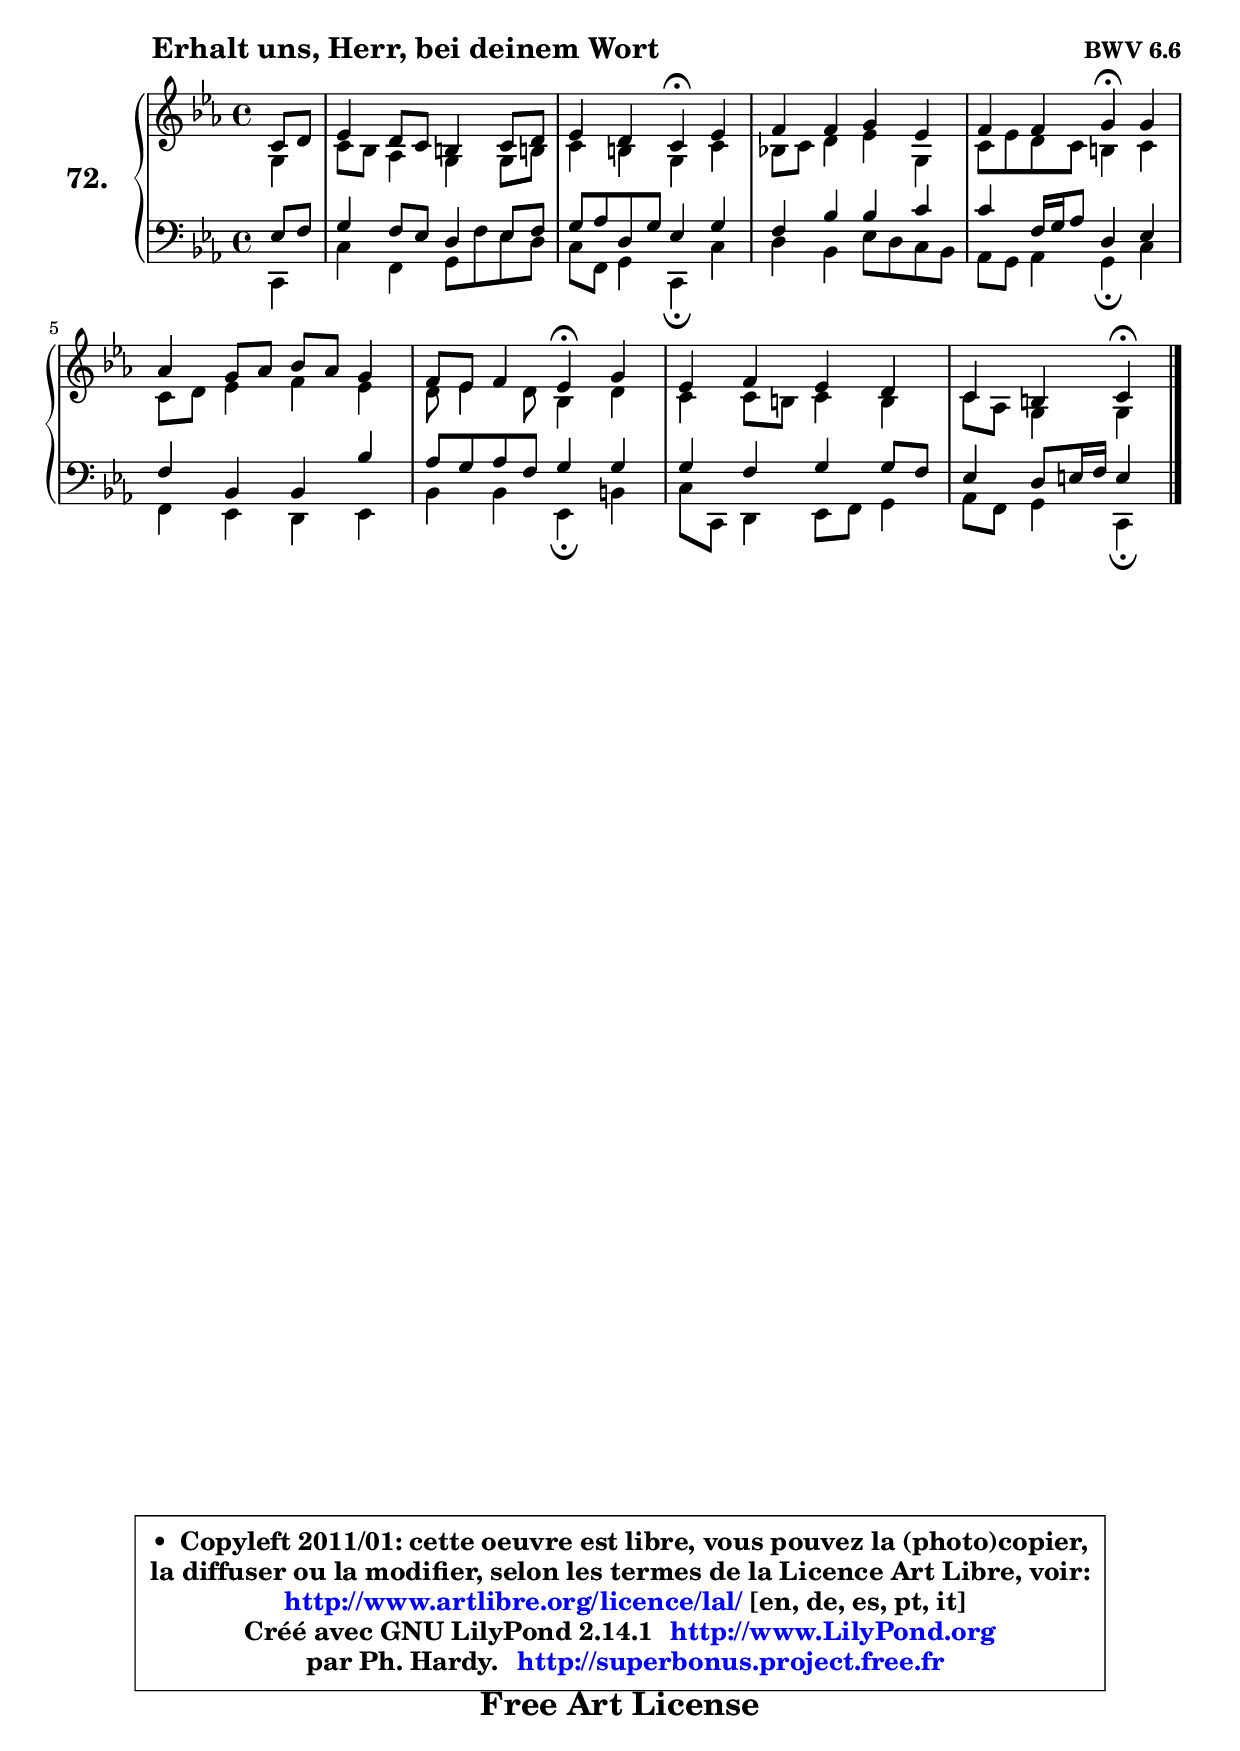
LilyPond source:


\version "2.14.1"

    \paper {
%	system-system-spacing #'padding = #0.1
%	score-system-spacing #'padding = #0.1
%	ragged-bottom = ##f
%	ragged-last-bottom = ##f
	}

    \header {
      opus = \markup { \bold "BWV 6.6" }
      piece = \markup { \hspace #9 \fontsize #2 \bold "Erhalt uns, Herr, bei deinem Wort" }
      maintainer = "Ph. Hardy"
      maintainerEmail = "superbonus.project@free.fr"
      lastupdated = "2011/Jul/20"
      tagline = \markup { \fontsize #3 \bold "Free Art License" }
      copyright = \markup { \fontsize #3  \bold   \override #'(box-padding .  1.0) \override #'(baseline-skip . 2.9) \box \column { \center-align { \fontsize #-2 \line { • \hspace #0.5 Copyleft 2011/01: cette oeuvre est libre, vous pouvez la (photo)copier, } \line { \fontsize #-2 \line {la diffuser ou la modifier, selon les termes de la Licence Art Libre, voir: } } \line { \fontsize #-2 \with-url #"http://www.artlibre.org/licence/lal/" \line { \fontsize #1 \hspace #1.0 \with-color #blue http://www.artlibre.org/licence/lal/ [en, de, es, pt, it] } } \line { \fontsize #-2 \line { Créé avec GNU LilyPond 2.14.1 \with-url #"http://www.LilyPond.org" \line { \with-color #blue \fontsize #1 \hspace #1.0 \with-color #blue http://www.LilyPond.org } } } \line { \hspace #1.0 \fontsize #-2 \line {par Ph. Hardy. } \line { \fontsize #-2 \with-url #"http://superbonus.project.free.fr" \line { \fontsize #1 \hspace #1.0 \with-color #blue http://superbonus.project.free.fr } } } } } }

	  }

  guidemidi = {
        r4 |
        R1 |
        r2 \tempo 4 = 30 r4 \tempo 4 = 78 r4 |
        R1 |
        r2 \tempo 4 = 30 r4 \tempo 4 = 78 r4 |
        R1 |
        r2 \tempo 4 = 30 r4 \tempo 4 = 78 r4 |
        R1 |
        r2 \tempo 4 = 30 r4 
	}

  upper = {
\displayLilyMusic \transpose g c {
	\time 4/4
	\key g \minor
	\clef treble
	\partial 4
	\voiceOne
	<< { 
	% SOPRANO
	\set Voice.midiInstrument = "acoustic grand"
	\relative c'' {
        g8 a |
        bes4 a8 g fis4 g8 a |
        bes4 a g\fermata bes |
        c4 c d bes |
        c4 c d\fermata d4 |
        es4 d8 es f es d4 |
        c8 bes c4 bes\fermata d4 |
        bes4 c bes a |
        g4 fis g\fermata
        \bar "|."
	} % fin de relative
	}

	\context Voice="1" { \voiceTwo 
	% ALTO
	\set Voice.midiInstrument = "acoustic grand"
	\relative c' {
        d4 |
        g8 f es4 d d8 fis! |
        g4 fis d g |
        f!8 g a4 bes d, |
        g8 bes a g fis4 g |
        g8 a bes4 c bes |
        a8 bes4 a8 f4 a |
        g4 g8 fis g4 fis |
        g8 es d4 d4
        \bar "|."
	} % fin de relative
	\oneVoice
	} >>
}
	}

    lower = {
\transpose g c {
	\time 4/4
	\key g \minor
	\clef bass
	\partial 4
	\voiceOne
	<< { 
	% TENOR
	\set Voice.midiInstrument = "acoustic grand"
	\relative c' {
        bes8 c |
        d4 c8 bes a4 bes8 c |
        d8 es a, d bes4 d |
        c4 f f g |
        g4 c,16 d es8 a,4 bes |
        c4 f, f f' |
        es8 d es c d4 d |
        d4 c d d8 c |
        bes4 a8 b16 c b4
        \bar "|."
	} % fin de relative
	}
	\context Voice="1" { \voiceTwo 
	% BASS
	\set Voice.midiInstrument = "acoustic grand"
	\relative c {
        g4 |
        g'4 c, d8 c' bes a |
        g8 c, d4 g,\fermata g' |
        a4 f bes8 a g f |
        es8 d es4 d4\fermata g |
        c,4 bes a bes |
        f'4 f bes,\fermata fis' |
        g8 g, a4 bes8 c d4 |
        es8 c d4 g,\fermata
        \bar "|."
	} % fin de relative
	\oneVoice
	} >>
}
	}


    \score { 

	\new PianoStaff <<
	\set PianoStaff.instrumentName = \markup { \bold \huge "72." }
	\new Staff = "upper" \upper
	\new Staff = "lower" \lower
	>>

    \layout {
%	ragged-last = ##f
	   }

         } % fin de score

  \score {
    \unfoldRepeats { << \guidemidi \upper \lower >> }
    \midi {
    \context {
     \Staff
      \remove "Staff_performer"
               }

     \context {
      \Voice
       \consists "Staff_performer"
                }

     \context { 
      \Score
      tempoWholesPerMinute = #(ly:make-moment 78 4)
		}
	    }
	}


